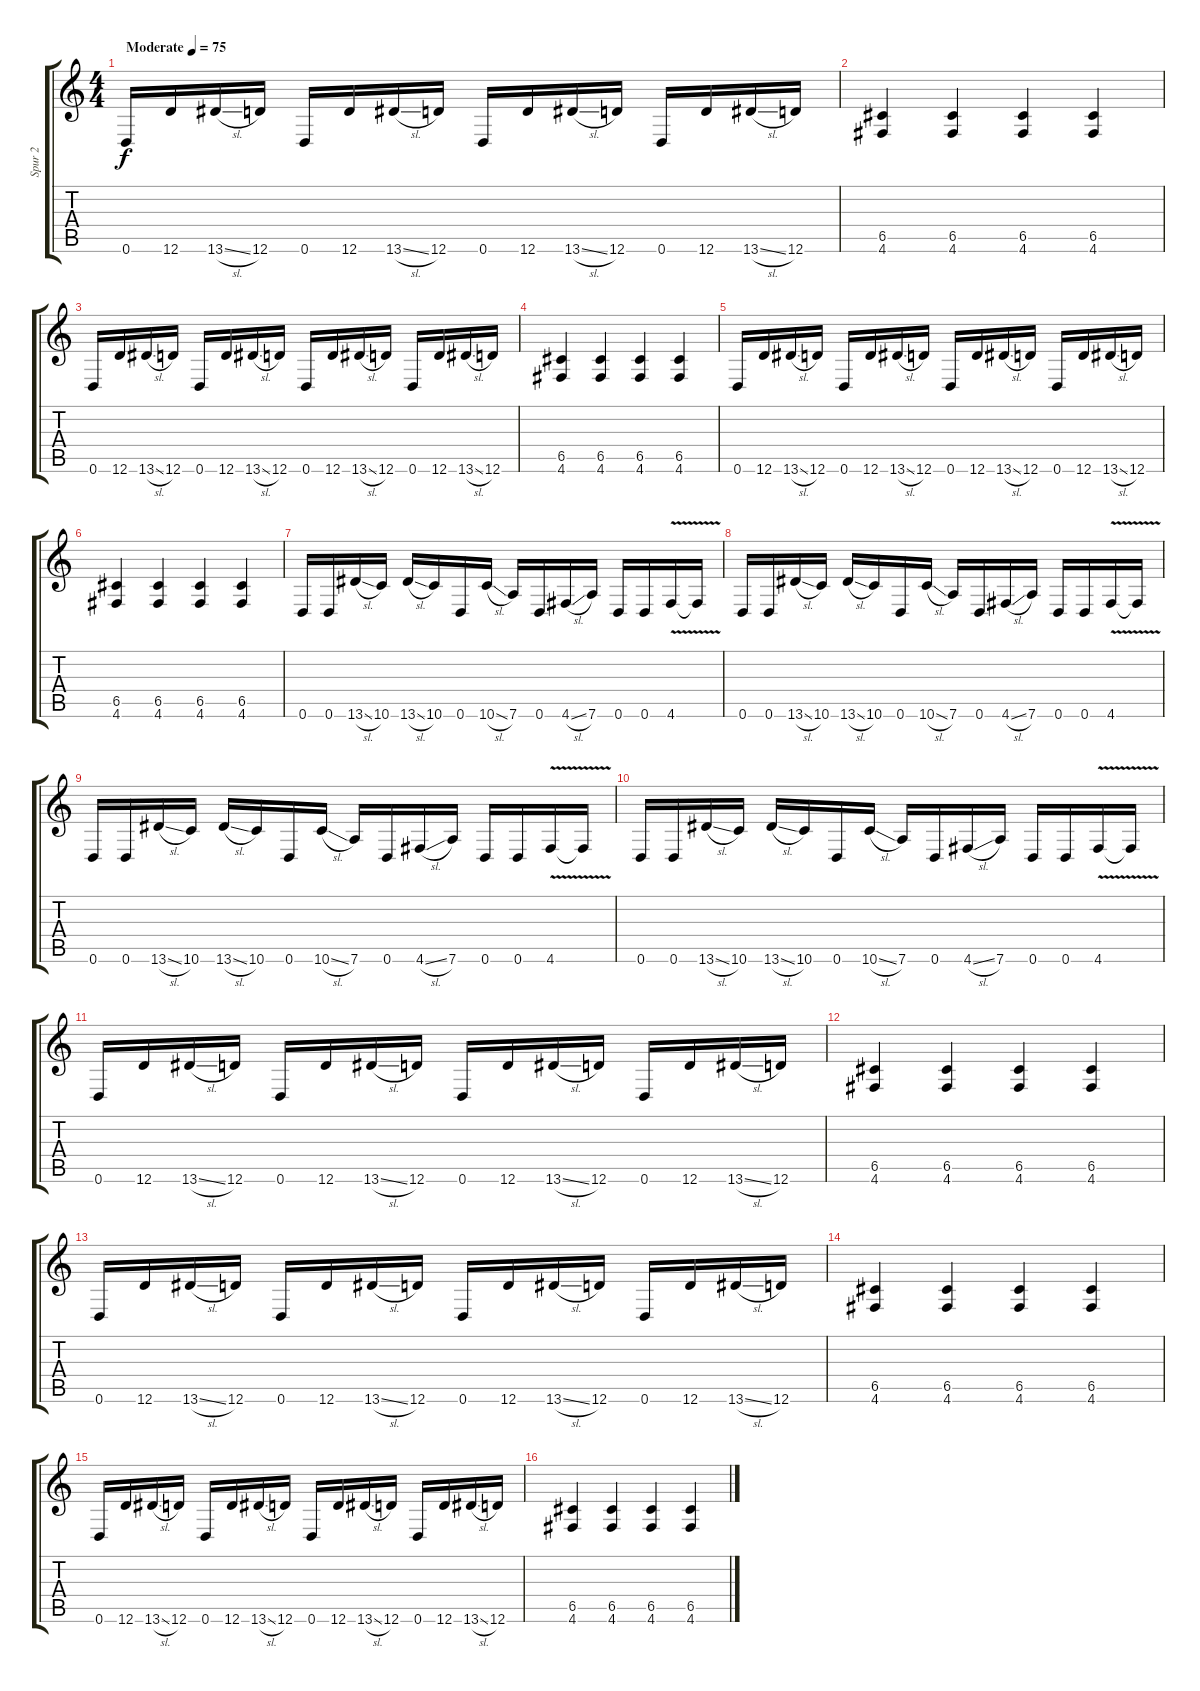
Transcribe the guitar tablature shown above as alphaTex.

\track ("Spur 2" "Spur 2") {instrument distortionguitar}
\staff {score tabs}
\tuning (D4 A3 F3 C3 G2 D2) {hide}
\ts (4 4)
\tempo (75 "Moderate")
\clef g2
\ks c
0.6.16{dy f instrument distortionguitar} 12.6.16 13.6{sl}.16 12.6.16 0.6.16 12.6.16 13.6{sl}.16 12.6.16 0.6.16 12.6.16 13.6{sl}.16 12.6.16 0.6.16 12.6.16 13.6{sl}.16 12.6.16 |
(6.5 4.6).4 (6.5 4.6).4 (6.5 4.6).4 (6.5 4.6).4 |
0.6.16 12.6.16 13.6{sl}.16 12.6.16 0.6.16 12.6.16 13.6{sl}.16 12.6.16 0.6.16 12.6.16 13.6{sl}.16 12.6.16 0.6.16 12.6.16 13.6{sl}.16 12.6.16 |
(6.5 4.6).4 (6.5 4.6).4 (6.5 4.6).4 (6.5 4.6).4 |
0.6.16 12.6.16 13.6{sl}.16 12.6.16 0.6.16 12.6.16 13.6{sl}.16 12.6.16 0.6.16 12.6.16 13.6{sl}.16 12.6.16 0.6.16 12.6.16 13.6{sl}.16 12.6.16 |
(6.5 4.6).4 (6.5 4.6).4 (6.5 4.6).4 (6.5 4.6).4 |
0.6.16 0.6.16 13.6{sl}.16 10.6.16 13.6{sl}.16 10.6.16 0.6.16 10.6{sl}.16 7.6.16 0.6.16 4.6{sl}.16 7.6.16 0.6.16 0.6.16 4.6{v}.16 4.6{t}.16 |
0.6.16 0.6.16 13.6{sl}.16 10.6.16 13.6{sl}.16 10.6.16 0.6.16 10.6{sl}.16 7.6.16 0.6.16 4.6{sl}.16 7.6.16 0.6.16 0.6.16 4.6{v}.16 4.6{t}.16 |
0.6.16 0.6.16 13.6{sl}.16 10.6.16 13.6{sl}.16 10.6.16 0.6.16 10.6{sl}.16 7.6.16 0.6.16 4.6{sl}.16 7.6.16 0.6.16 0.6.16 4.6{v}.16 4.6{t}.16 |
0.6.16 0.6.16 13.6{sl}.16 10.6.16 13.6{sl}.16 10.6.16 0.6.16 10.6{sl}.16 7.6.16 0.6.16 4.6{sl}.16 7.6.16 0.6.16 0.6.16 4.6{v}.16 4.6{t}.16 |
0.6.16 12.6.16 13.6{sl}.16 12.6.16 0.6.16 12.6.16 13.6{sl}.16 12.6.16 0.6.16 12.6.16 13.6{sl}.16 12.6.16 0.6.16 12.6.16 13.6{sl}.16 12.6.16 |
(6.5 4.6).4 (6.5 4.6).4 (6.5 4.6).4 (6.5 4.6).4 |
0.6.16 12.6.16 13.6{sl}.16 12.6.16 0.6.16 12.6.16 13.6{sl}.16 12.6.16 0.6.16 12.6.16 13.6{sl}.16 12.6.16 0.6.16 12.6.16 13.6{sl}.16 12.6.16 |
(6.5 4.6).4 (6.5 4.6).4 (6.5 4.6).4 (6.5 4.6).4 |
0.6.16 12.6.16 13.6{sl}.16 12.6.16 0.6.16 12.6.16 13.6{sl}.16 12.6.16 0.6.16 12.6.16 13.6{sl}.16 12.6.16 0.6.16 12.6.16 13.6{sl}.16 12.6.16 |
(6.5 4.6).4 (6.5 4.6).4 (6.5 4.6).4 (6.5 4.6).4
